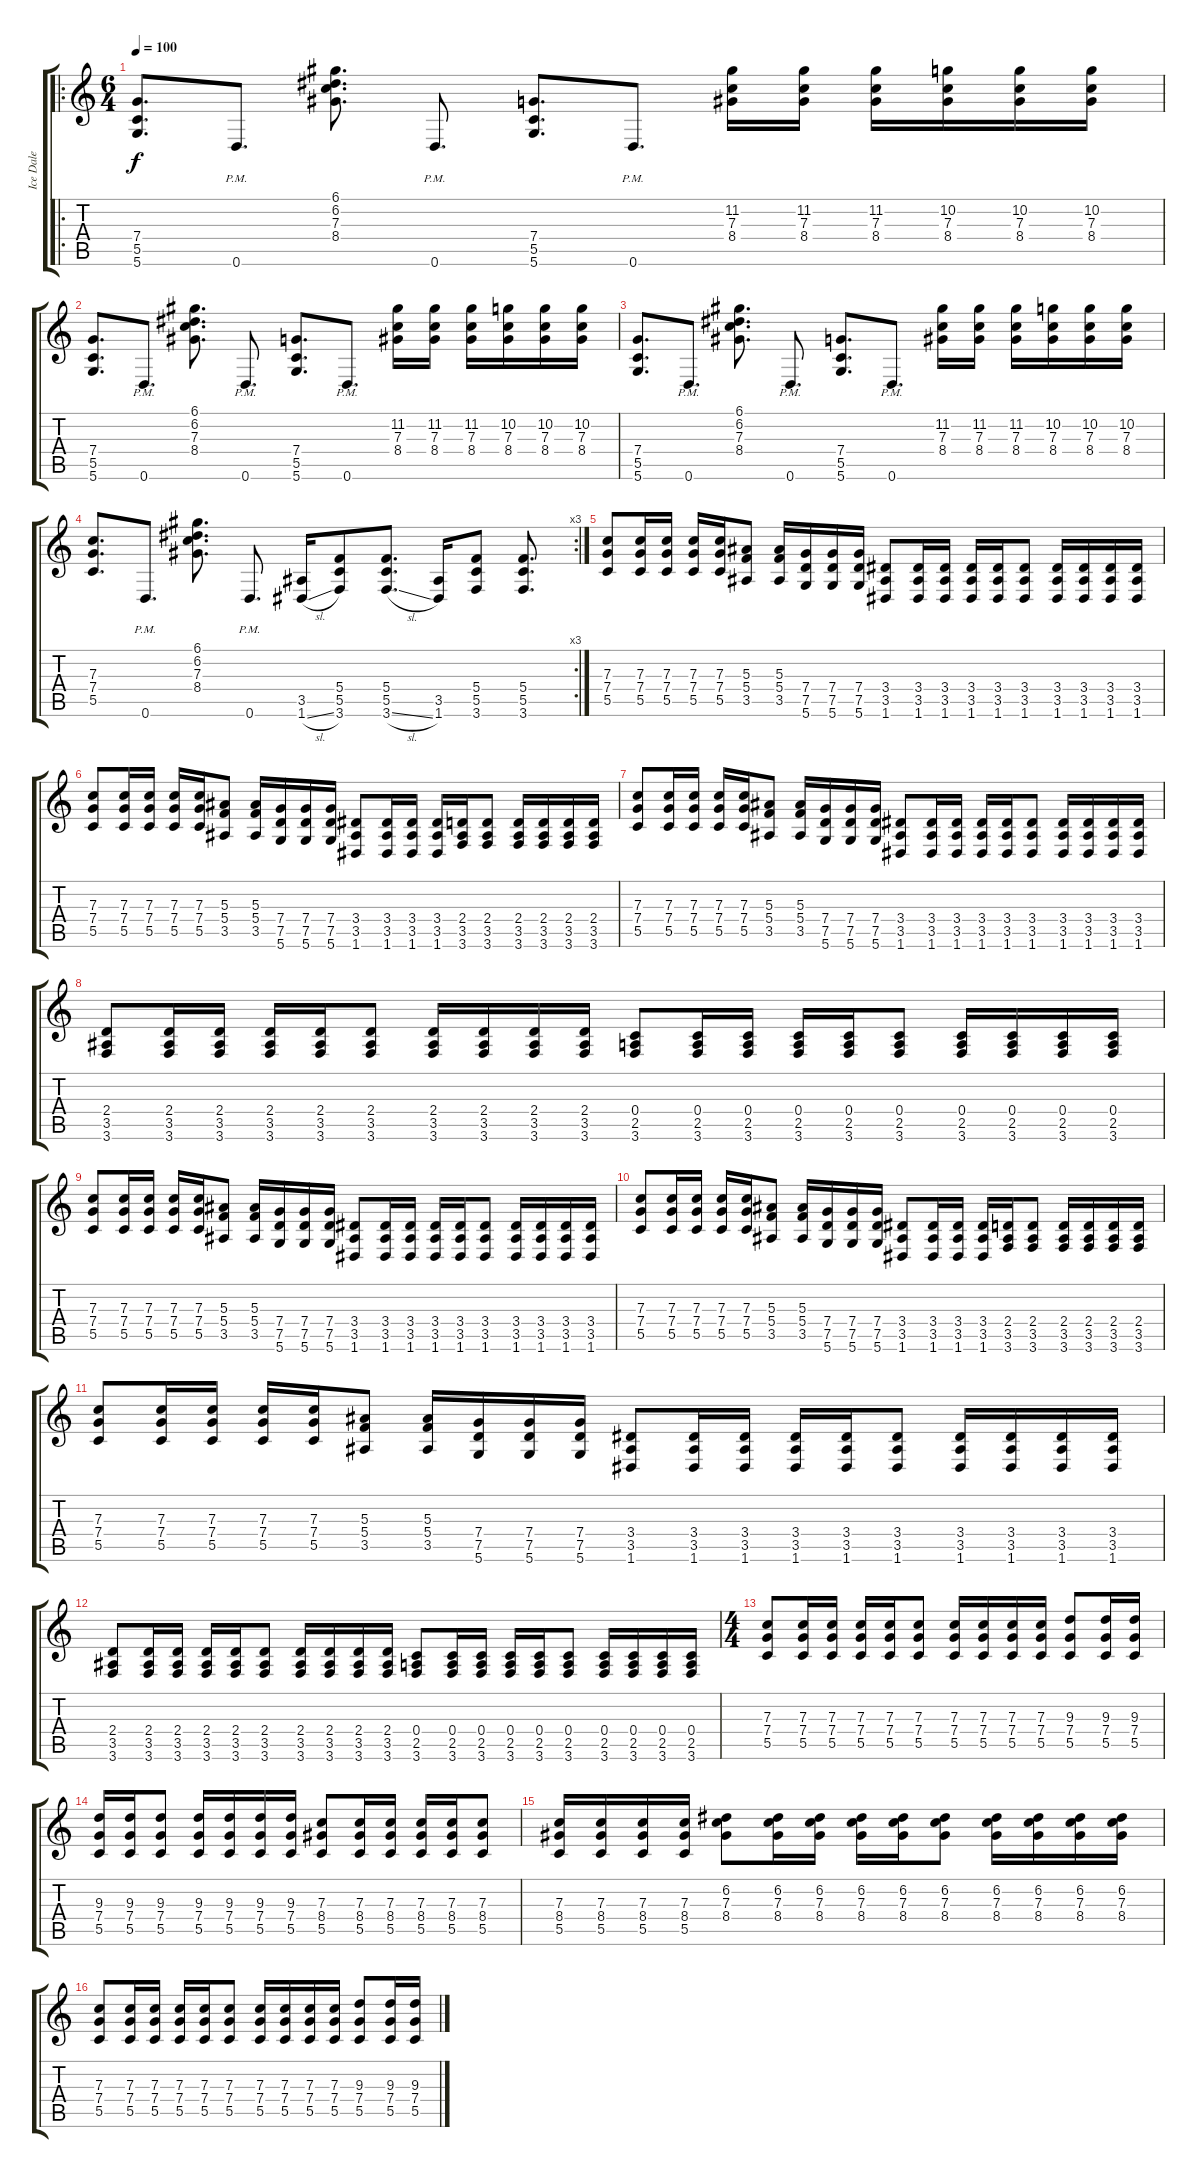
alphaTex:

\track ("Ice Dale" "Ice Dale") {instrument distortionguitar}
\staff {score tabs}
\tuning (D4 A3 F3 C3 G2 D2) {hide}
\ro
\ts (6 4)
\tempo 100
\clef g2
\ks c
(7.4 5.5 5.6).8{d dy f} 0.6{pm}.8{d} (6.1 6.2 7.3 8.4).8{d} 0.6{pm}.8{d} (7.4 5.5 5.6).8{d} 0.6{pm}.8{d} (11.2 7.3 8.4).16 (11.2 7.3 8.4).16 (11.2 7.3 8.4).16 (10.2 7.3 8.4).16 (10.2 7.3 8.4).16 (10.2 7.3 8.4).16 |
(7.4 5.5 5.6).8{d} 0.6{pm}.8{d} (6.1 6.2 7.3 8.4).8{d} 0.6{pm}.8{d} (7.4 5.5 5.6).8{d} 0.6{pm}.8{d} (11.2 7.3 8.4).16 (11.2 7.3 8.4).16 (11.2 7.3 8.4).16 (10.2 7.3 8.4).16 (10.2 7.3 8.4).16 (10.2 7.3 8.4).16 |
(7.4 5.5 5.6).8{d} 0.6{pm}.8{d} (6.1 6.2 7.3 8.4).8{d} 0.6{pm}.8{d} (7.4 5.5 5.6).8{d} 0.6{pm}.8{d} (11.2 7.3 8.4).16 (11.2 7.3 8.4).16 (11.2 7.3 8.4).16 (10.2 7.3 8.4).16 (10.2 7.3 8.4).16 (10.2 7.3 8.4).16 |
\rc 3
(7.3 7.4 5.5).8{d} 0.6{pm}.8{d} (6.1 6.2 7.3 8.4).8{d} 0.6{pm}.8{d} (3.5 1.6{sl}).16 (5.4 5.5 3.6).8 (5.4 5.5 3.6{sl}).8{d} (3.5 1.6).16 (5.4 5.5 3.6).8 (5.4 5.5 3.6).8{d} |
(7.3 7.4 5.5).8 (7.3 7.4 5.5).16 (7.3 7.4 5.5).16 (7.3 7.4 5.5).16 (7.3 7.4 5.5).16 (5.3 5.4 3.5).8 (5.3 5.4 3.5).16 (7.4 7.5 5.6).16 (7.4 7.5 5.6).16 (7.4 7.5 5.6).16 (3.4 3.5 1.6).8 (3.4 3.5 1.6).16 (3.4 3.5 1.6).16 (3.4 3.5 1.6).16 (3.4 3.5 1.6).16 (3.4 3.5 1.6).8 (3.4 3.5 1.6).16 (3.4 3.5 1.6).16 (3.4 3.5 1.6).16 (3.4 3.5 1.6).16 |
(7.3 7.4 5.5).8 (7.3 7.4 5.5).16 (7.3 7.4 5.5).16 (7.3 7.4 5.5).16 (7.3 7.4 5.5).16 (5.3 5.4 3.5).8 (5.3 5.4 3.5).16 (7.4 7.5 5.6).16 (7.4 7.5 5.6).16 (7.4 7.5 5.6).16 (3.4 3.5 1.6).8 (3.4 3.5 1.6).16 (3.4 3.5 1.6).16 (3.4 3.5 1.6).16 (2.4 3.5 3.6).16 (2.4 3.5 3.6).8 (2.4 3.5 3.6).16 (2.4 3.5 3.6).16 (2.4 3.5 3.6).16 (2.4 3.5 3.6).16 |
(7.3 7.4 5.5).8 (7.3 7.4 5.5).16 (7.3 7.4 5.5).16 (7.3 7.4 5.5).16 (7.3 7.4 5.5).16 (5.3 5.4 3.5).8 (5.3 5.4 3.5).16 (7.4 7.5 5.6).16 (7.4 7.5 5.6).16 (7.4 7.5 5.6).16 (3.4 3.5 1.6).8 (3.4 3.5 1.6).16 (3.4 3.5 1.6).16 (3.4 3.5 1.6).16 (3.4 3.5 1.6).16 (3.4 3.5 1.6).8 (3.4 3.5 1.6).16 (3.4 3.5 1.6).16 (3.4 3.5 1.6).16 (3.4 3.5 1.6).16 |
(2.4 3.5 3.6).8 (2.4 3.5 3.6).16 (2.4 3.5 3.6).16 (2.4 3.5 3.6).16 (2.4 3.5 3.6).16 (2.4 3.5 3.6).8 (2.4 3.5 3.6).16 (2.4 3.5 3.6).16 (2.4 3.5 3.6).16 (2.4 3.5 3.6).16 (0.4 2.5 3.6).8 (0.4 2.5 3.6).16 (0.4 2.5 3.6).16 (0.4 2.5 3.6).16 (0.4 2.5 3.6).16 (0.4 2.5 3.6).8 (0.4 2.5 3.6).16 (0.4 2.5 3.6).16 (0.4 2.5 3.6).16 (0.4 2.5 3.6).16 |
(7.3 7.4 5.5).8 (7.3 7.4 5.5).16 (7.3 7.4 5.5).16 (7.3 7.4 5.5).16 (7.3 7.4 5.5).16 (5.3 5.4 3.5).8 (5.3 5.4 3.5).16 (7.4 7.5 5.6).16 (7.4 7.5 5.6).16 (7.4 7.5 5.6).16 (3.4 3.5 1.6).8 (3.4 3.5 1.6).16 (3.4 3.5 1.6).16 (3.4 3.5 1.6).16 (3.4 3.5 1.6).16 (3.4 3.5 1.6).8 (3.4 3.5 1.6).16 (3.4 3.5 1.6).16 (3.4 3.5 1.6).16 (3.4 3.5 1.6).16 |
(7.3 7.4 5.5).8 (7.3 7.4 5.5).16 (7.3 7.4 5.5).16 (7.3 7.4 5.5).16 (7.3 7.4 5.5).16 (5.3 5.4 3.5).8 (5.3 5.4 3.5).16 (7.4 7.5 5.6).16 (7.4 7.5 5.6).16 (7.4 7.5 5.6).16 (3.4 3.5 1.6).8 (3.4 3.5 1.6).16 (3.4 3.5 1.6).16 (3.4 3.5 1.6).16 (2.4 3.5 3.6).16 (2.4 3.5 3.6).8 (2.4 3.5 3.6).16 (2.4 3.5 3.6).16 (2.4 3.5 3.6).16 (2.4 3.5 3.6).16 |
(7.3 7.4 5.5).8 (7.3 7.4 5.5).16 (7.3 7.4 5.5).16 (7.3 7.4 5.5).16 (7.3 7.4 5.5).16 (5.3 5.4 3.5).8 (5.3 5.4 3.5).16 (7.4 7.5 5.6).16 (7.4 7.5 5.6).16 (7.4 7.5 5.6).16 (3.4 3.5 1.6).8 (3.4 3.5 1.6).16 (3.4 3.5 1.6).16 (3.4 3.5 1.6).16 (3.4 3.5 1.6).16 (3.4 3.5 1.6).8 (3.4 3.5 1.6).16 (3.4 3.5 1.6).16 (3.4 3.5 1.6).16 (3.4 3.5 1.6).16 |
(2.4 3.5 3.6).8 (2.4 3.5 3.6).16 (2.4 3.5 3.6).16 (2.4 3.5 3.6).16 (2.4 3.5 3.6).16 (2.4 3.5 3.6).8 (2.4 3.5 3.6).16 (2.4 3.5 3.6).16 (2.4 3.5 3.6).16 (2.4 3.5 3.6).16 (0.4 2.5 3.6).8 (0.4 2.5 3.6).16 (0.4 2.5 3.6).16 (0.4 2.5 3.6).16 (0.4 2.5 3.6).16 (0.4 2.5 3.6).8 (0.4 2.5 3.6).16 (0.4 2.5 3.6).16 (0.4 2.5 3.6).16 (0.4 2.5 3.6).16 |
\ts (4 4)
(7.3 7.4 5.5).8 (7.3 7.4 5.5).16 (7.3 7.4 5.5).16 (7.3 7.4 5.5).16 (7.3 7.4 5.5).16 (7.3 7.4 5.5).8 (7.3 7.4 5.5).16 (7.3 7.4 5.5).16 (7.3 7.4 5.5).16 (7.3 7.4 5.5).16 (9.3 7.4 5.5).8 (9.3 7.4 5.5).16 (9.3 7.4 5.5).16 |
(9.3 7.4 5.5).16 (9.3 7.4 5.5).16 (9.3 7.4 5.5).8 (9.3 7.4 5.5).16 (9.3 7.4 5.5).16 (9.3 7.4 5.5).16 (9.3 7.4 5.5).16 (7.3 8.4 5.5).8 (7.3 8.4 5.5).16 (7.3 8.4 5.5).16 (7.3 8.4 5.5).16 (7.3 8.4 5.5).16 (7.3 8.4 5.5).8 |
(7.3 8.4 5.5).16 (7.3 8.4 5.5).16 (7.3 8.4 5.5).16 (7.3 8.4 5.5).16 (6.2 7.3 8.4).8 (6.2 7.3 8.4).16 (6.2 7.3 8.4).16 (6.2 7.3 8.4).16 (6.2 7.3 8.4).16 (6.2 7.3 8.4).8 (6.2 7.3 8.4).16 (6.2 7.3 8.4).16 (6.2 7.3 8.4).16 (6.2 7.3 8.4).16 |
(7.3 7.4 5.5).8 (7.3 7.4 5.5).16 (7.3 7.4 5.5).16 (7.3 7.4 5.5).16 (7.3 7.4 5.5).16 (7.3 7.4 5.5).8 (7.3 7.4 5.5).16 (7.3 7.4 5.5).16 (7.3 7.4 5.5).16 (7.3 7.4 5.5).16 (9.3 7.4 5.5).8 (9.3 7.4 5.5).16 (9.3 7.4 5.5).16
